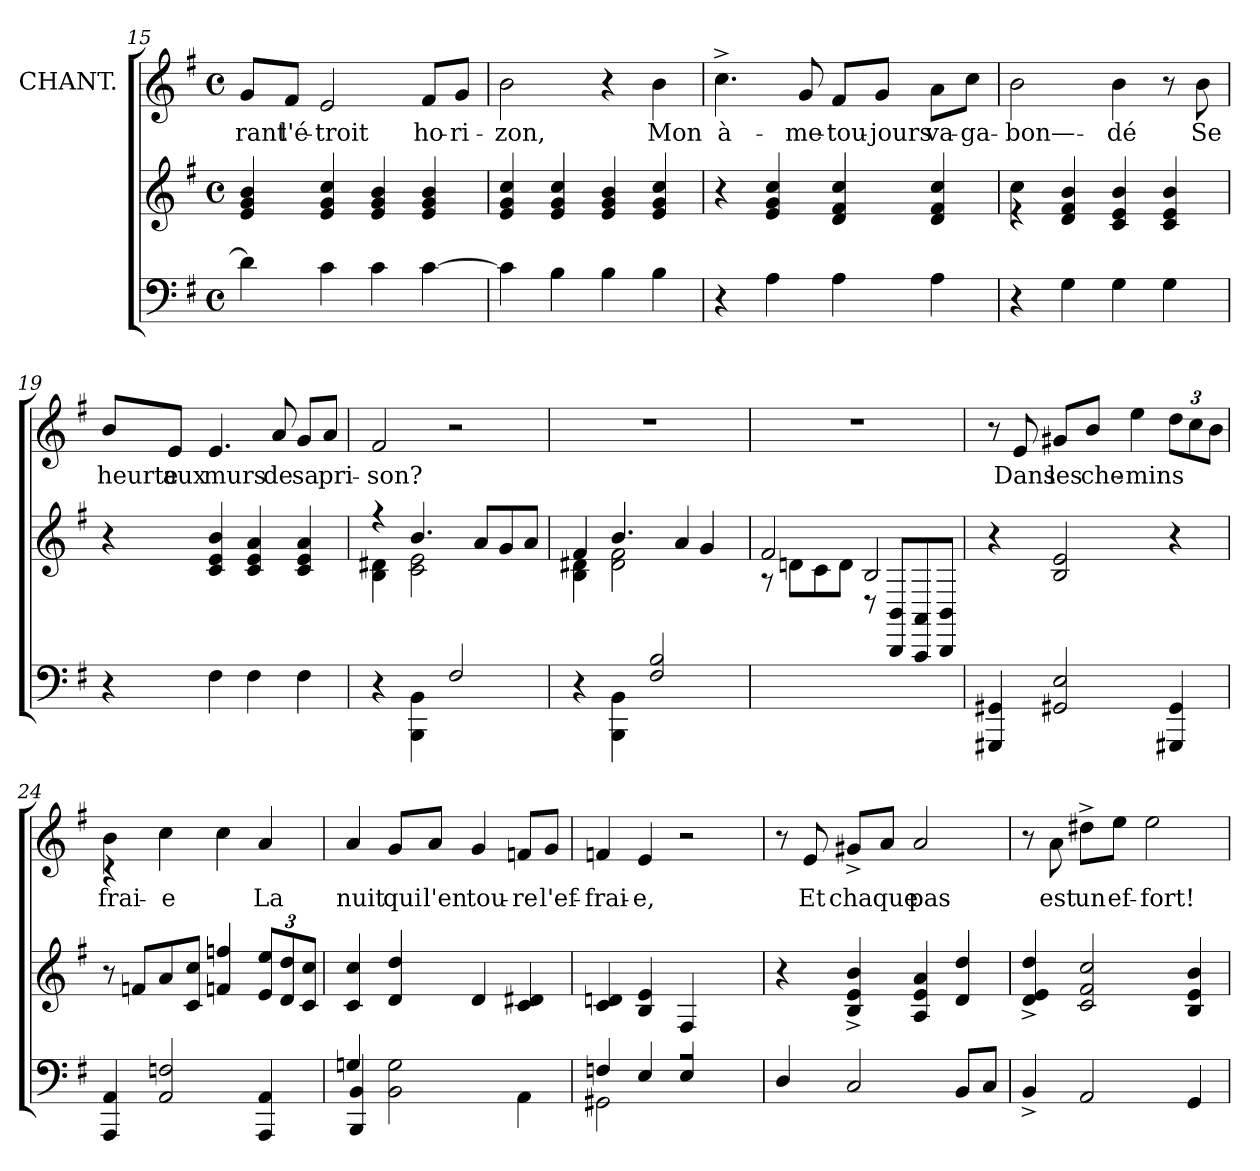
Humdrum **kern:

**kern	**kern	**kern	**text
*part3	*part2	*part1	*part1
*staff3	*staff2	*staff1	*staff1
*	*	*I"CHANT.	*
*clefF4	*clefG2	*clefG2	*
*k[f#]	*k[f#]	*k[f#]	*
*M4/4	*M4/4	*M4/4	*
*met(c)	*met(c)	*met(c)	*
=15	=15	=15	=15
4di\]	4bj/ 4gj/ 4ej/	8gj/L	rant
.	.	8f#j/J	l'é-
4ci\	4ccj/ 4gj/ 4ej/	2ej/	troit
4ci\	4bj/ 4gj/ 4ej/	.	.
[4ci\	4bj/ 4gj/ 4ej/	8f#j/L	ho-
.	.	8gj/J	ri-
=16	=16	=16	=16
4ci\]	4ccj/ 4gj/ 4ej/	2bj\	zon,
4Bi\	4ccj/ 4gj/ 4ej/	.	.
4Bi\	4ej/ 4gj/ 4bj/	4r	.
4Bi\	4ccj/ 4gj/ 4ej/	4bj\	Mon
=17	=17	=17	=17
4r	4r	4.cc^>j\	à-
4Ai\	4ccj/ 4gj/ 4ej/	.	.
.	.	8gj/	me-
4Ai\	4dj/ 4ccj/ 4f#j/	8f#j/L	tou-
.	.	8gj/J	jours
4Ai\	4ccj/ 4f#j/ 4dj/	8aj\L	va-
.	.	8ccj\J	ga-
!!LO:LB:g=z
=18	=18	=18	=18
*	*^	*	*
4r	4ccj\	4r	2bj\	bon—-
4Gi\	4bj/ 4f#j/ 4dj/	2.ryy	.	.
4Gi\	4bj/ 4ej/ 4cj/	.	4bj\	dé
4Gi\	4bj/ 4ej/ 4cj/	.	8r	.
.	.	.	8bj\	Se
*	*v	*v	*	*
=19	=19	=19	=19
4r	4r	8bj/L	heurte
.	.	8ej/J	aux
4F#i\	4bj/ 4ej/ 4cj/	4.ej/	murs
4F#i\	4aj/ 4ej/ 4cj/	.	.
.	.	8aj/	de
4F#i\	4aj/ 4ej/ 4cj/	8gj/L	sa
.	.	8aj/J	pri-
=20	=20	=20	=20
*	*^	*	*
4r	4r	4BZ\ 4d#XZ\	2f#j/	son?
4BBBi\ 4BBi\	4.bj/	2eZ\ 2cZ\	.	.
2F#i/	.	.	2r	.
.	8aj/L	.	.	.
.	8gj/	4ryy	.	.
.	8aj/J	.	.	.
!!LO:LB:g=z
=21	=21	=21	=21	=21
4r	4f#j/	4BZ\ 4d#XZ\	1r	.
4BBBi\ 4BBi\	4.bj/	2f#Z\ 2d#Z\	.	.
2F#i/ 2Bi/	.	.	.	.
.	4aj/	.	.	.
.	.	4gZ/	.	.
.	8ryy	.	.	.
=22	=22	=22	=22	=22
1ryy	2f#j/	8r	1r	.
.	.	8dni\L	.	.
.	.	8ci\	.	.
.	.	8di\J	.	.
.	2Bj/	8r	.	.
.	.	8BBi/ 8BBBi/L	.	.
.	.	8AAi/ 8AAAi/	.	.
.	.	8BBi/ 8BBBi/J	.	.
*	*v	*v	*	*
=23	=23	=23	=23
4GG#Xi/ 4GGG#Xi/	4r	8r	.
.	.	8ej/	Dans
2Ei/ 2GG#Xi/	2ej/ 2Bj/	8g#Xj/L	les
.	.	8bj/J	che-
.	.	4eej\	mins
4GG#i/ 4GGG#Xi/	4r	12ddj\L	.
.	.	12ccj\	.
.	.	12bj\J	.
=24	=24	=24	=24
*	*	*^	*
4AAi/ 4AAAi/	8r	4bj\	4r	frai-
.	8fnj/L	.	.	.
2Fni/ 2AAi/	8aj/	4ccj\	2.ryy	e
.	8ccj/ 8cj/J	.	.	.
.	4ffnj/ 4fnj/	4ccj\	.	.
4AAi/ 4AAAi/	12eej/ 12ej/L	4aj/	.	La
.	12ddj/ 12dj/	.	.	.
.	12ccj/ 12cj/J	.	.	.
*	*	*v	*v	*
!!LO:PB:g=z
=25	=25	=25	=25
*^	*	*	*
4GnZ/	4BBi/ 4BBBi/	4ccj/ 4cj/	4aj/	nuit
2.ryy	2BBi\ 2Gi\	4ddj/ 4dj/	8gj/L	qui
.	.	.	8aj/J	l'en
.	.	4dj/	4gj/	tou-
.	4AAi\	4d#Xj/ 4cj/	8fnj/L	re
.	.	.	8gj/J	l'ef-
=26	=26	=26	=26	=26
2GG#XZ\	4Fni/	4dnj/ 4cj/	4fnj/	frai-
.	4Ei/	4ej/ 4Bj/	4ej/	e,
2r	4Ei/	4F#j/	2r	.
.	4ryy	4ryy	.	.
*v	*v	*	*	*
=27	=27	=27	=27
4Di/	4r	8r	.
.	.	8ej/	Et
2Ci/	4bj^>/ 4ej^>/ 4Bj^>/	8g#X^>j/L	chaque
.	.	8aj/J	.
.	4aj/ 4ej/ 4Aj/	2aj/	pas
8BBi/L	4ddj/ 4dj/	.	.
8Ci/J	.	.	.
=28	=28	=28	=28
4BB^>i/	4ddj^>/ 4ej^>/ 4dj^>/	8r	.
.	.	8aj\	est
2AAi/	2ccj/ 2f#j/ 2cj/	8dd#X^>j\L	un
.	.	8eej\J	ef-
.	.	2eej\	fort!
4GGi/	4bj/ 4ej/ 4Bj/	.	.
=	=	=	=
*-	*-	*-	*-
